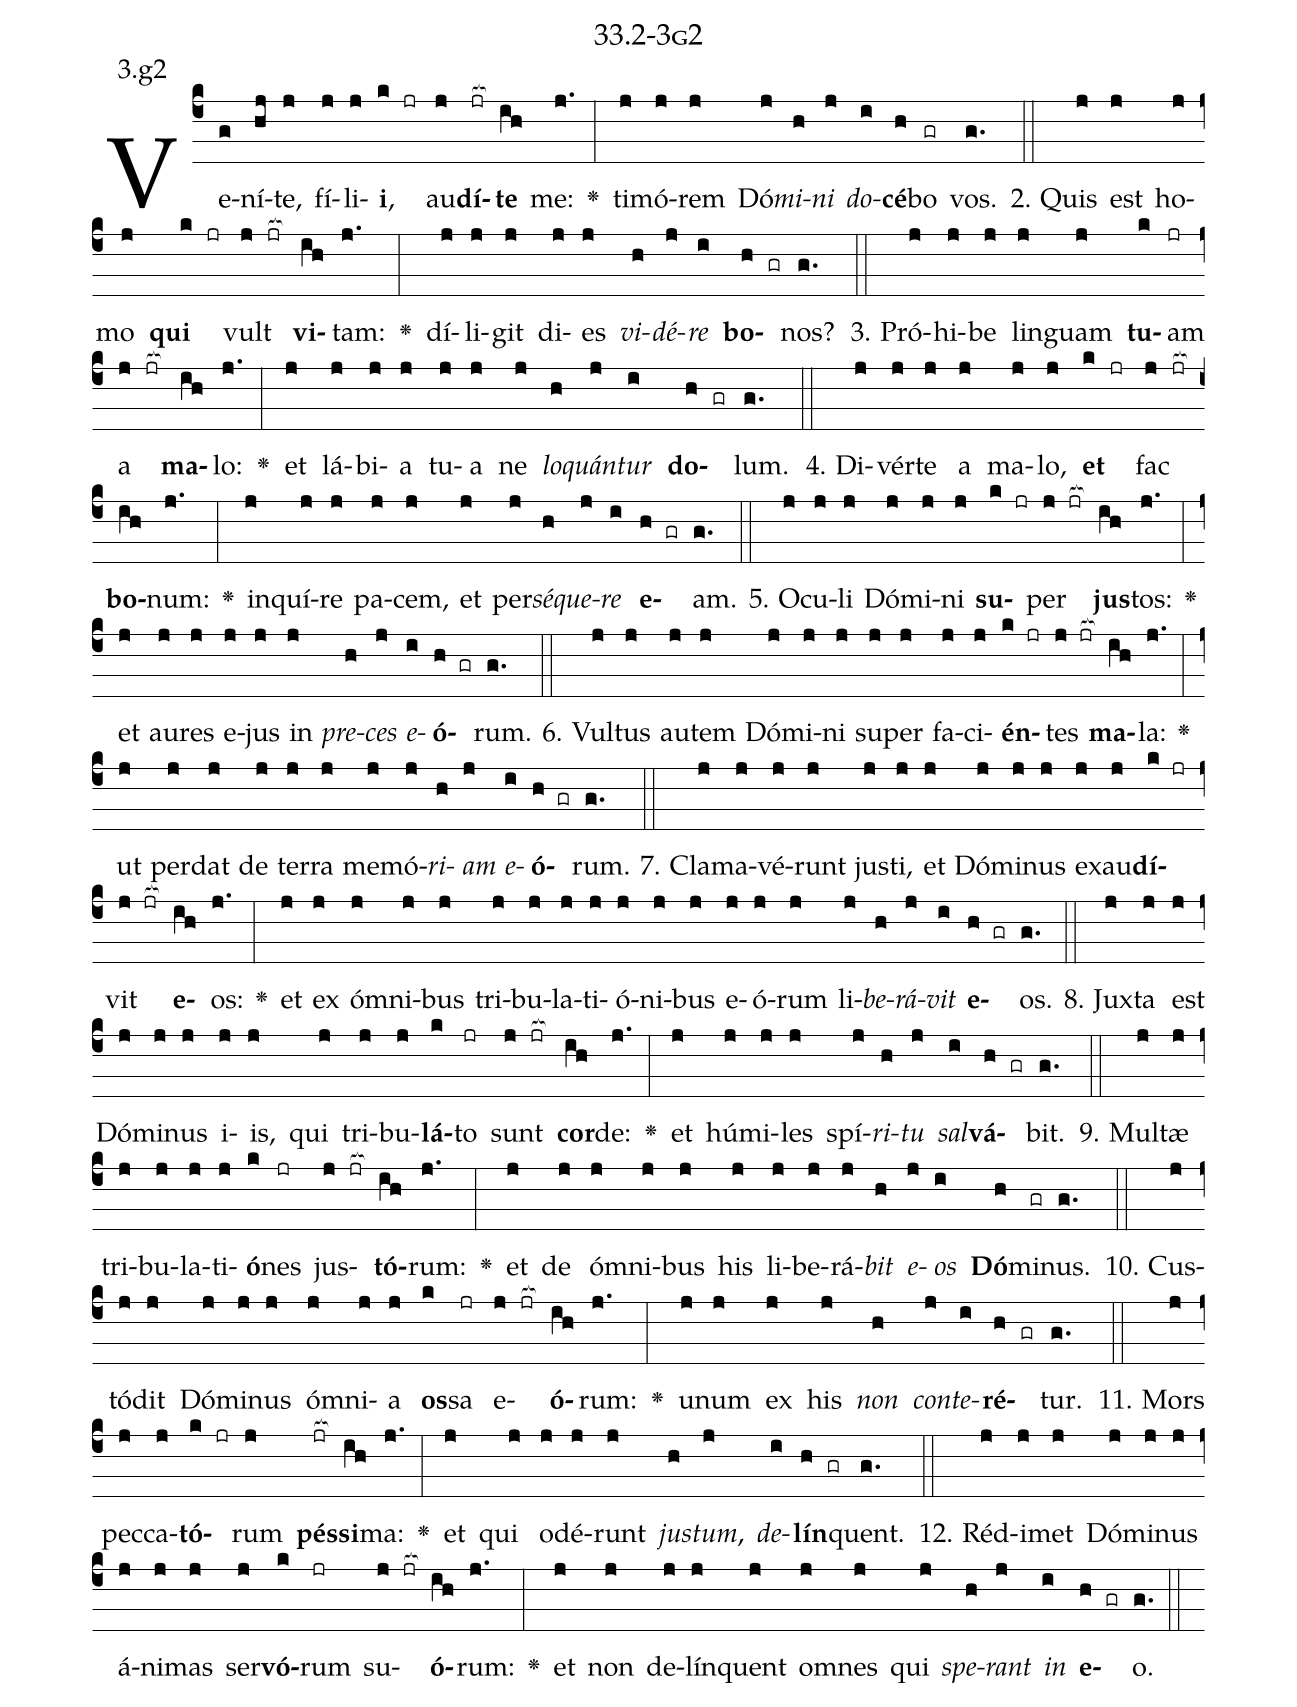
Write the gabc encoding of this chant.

name: 33.2-3g2;
annotation: 3.g2;
%%
(c4)Ve(g)ní(hj)te,(j) fí(j)li(j)<b>i</b>,(k jr) au(j)<b>dí</b>(jr[ocb:1{])<b>te</b>(ih[ocb:0}]) me:(j.) <v>\greheightstar</v>(:) ti(j)mó(j)rem(j) Dó(j)<i>mi</i>(h)<i>ni</i>(j) <i>do</i>(i)<b>cé</b>(h)bo(gr) vos.(g.) (::)
2. Quis(j) est(j) ho(j)mo(j) <b>qui</b>(k jr) vult(j jr[ocb:1{]) <b>vi</b>(ih[ocb:0}])tam:(j.) <v>\greheightstar</v>(:) dí(j)li(j)git(j) di(j)es(j) <i>vi</i>(h)<i>dé</i>(j)<i>re</i>(i) <b>bo</b>(h gr)nos?(g.) (::)
3. Pró(j)hi(j)be(j) lin(j)guam(j) <b>tu</b>(k)am(jr) a(j jr[ocb:1{]) <b>ma</b>(ih[ocb:0}])lo:(j.) <v>\greheightstar</v>(:) et(j) lá(j)bi(j)a(j) tu(j)a(j) ne(j) <i>lo</i>(h)<i>quán</i>(j)<i>tur</i>(i) <b>do</b>(h gr)lum.(g.) (::)
4. Di(j)vér(j)te(j) a(j) ma(j)lo,(j) <b>et</b>(k jr) fac(j jr[ocb:1{]) <b>bo</b>(ih[ocb:0}])num:(j.) <v>\greheightstar</v>(:) in(j)quí(j)re(j) pa(j)cem,(j) et(j) per(j)<i>sé</i>(h)<i>que</i>(j)<i>re</i>(i) <b>e</b>(h gr)am.(g.) (::)
5. O(j)cu(j)li(j) Dó(j)mi(j)ni(j) <b>su</b>(k jr)per(j jr[ocb:1{]) <b>jus</b>(ih[ocb:0}])tos:(j.) <v>\greheightstar</v>(:) et(j) au(j)res(j) e(j)jus(j) in(j) <i>pre</i>(h)<i>ces</i>(j) <i>e</i>(i)<b>ó</b>(h gr)rum.(g.) (::)
6. Vul(j)tus(j) au(j)tem(j) Dó(j)mi(j)ni(j) su(j)per(j) fa(j)ci(j)<b>én</b>(k jr)tes(j jr[ocb:1{]) <b>ma</b>(ih[ocb:0}])la:(j.) <v>\greheightstar</v>(:) ut(j) per(j)dat(j) de(j) ter(j)ra(j) me(j)mó(j)<i>ri</i>(h)<i>am</i>(j) <i>e</i>(i)<b>ó</b>(h gr)rum.(g.) (::)
7. Cla(j)ma(j)vé(j)runt(j) jus(j)ti,(j) et(j) Dó(j)mi(j)nus(j) ex(j)au(j)<b>dí</b>(k jr)vit(j jr[ocb:1{]) <b>e</b>(ih[ocb:0}])os:(j.) <v>\greheightstar</v>(:) et(j) ex(j) óm(j)ni(j)bus(j) tri(j)bu(j)la(j)ti(j)ó(j)ni(j)bus(j) e(j)ó(j)rum(j) li(j)<i>be</i>(h)<i>rá</i>(j)<i>vit</i>(i) <b>e</b>(h gr)os.(g.) (::)
8. Jux(j)ta(j) est(j) Dó(j)mi(j)nus(j) i(j)is,(j) qui(j) tri(j)bu(j)<b>lá</b>(k)to(jr) sunt(j jr[ocb:1{]) <b>cor</b>(ih[ocb:0}])de:(j.) <v>\greheightstar</v>(:) et(j) hú(j)mi(j)les(j) spí(j)<i>ri</i>(h)<i>tu</i>(j) <i>sal</i>(i)<b>vá</b>(h gr)bit.(g.) (::)
9. Mul(j)tæ(j) tri(j)bu(j)la(j)ti(j)<b>ó</b>(k)nes(jr) jus(j jr[ocb:1{])<b>tó</b>(ih[ocb:0}])rum:(j.) <v>\greheightstar</v>(:) et(j) de(j) óm(j)ni(j)bus(j) his(j) li(j)be(j)rá(j)<i>bit</i>(h) <i>e</i>(j)<i>os</i>(i) <b>Dó</b>(h)mi(gr)nus.(g.) (::)
10. Cus(j)tó(j)dit(j) Dó(j)mi(j)nus(j) óm(j)ni(j)a(j) <b>os</b>(k)sa(jr) e(j jr[ocb:1{])<b>ó</b>(ih[ocb:0}])rum:(j.) <v>\greheightstar</v>(:) u(j)num(j) ex(j) his(j) <i>non</i>(h) <i>con</i>(j)<i>te</i>(i)<b>ré</b>(h gr)tur.(g.) (::)
11. Mors(j) pec(j)ca(j)<b>tó</b>(k jr)rum(j) <b>pés</b>(jr[ocb:1{])<b>si</b>(ih[ocb:0}])ma:(j.) <v>\greheightstar</v>(:) et(j) qui(j) o(j)dé(j)runt(j) <i>jus</i>(h)<i>tum</i>,(j) <i>de</i>(i)<b>lín</b>(h gr)quent.(g.) (::)
12. Réd(j)i(j)met(j) Dó(j)mi(j)nus(j) á(j)ni(j)mas(j) ser(j)<b>vó</b>(k)rum(jr) su(j jr[ocb:1{])<b>ó</b>(ih[ocb:0}])rum:(j.) <v>\greheightstar</v>(:) et(j) non(j) de(j)lín(j)quent(j) om(j)nes(j) qui(j) <i>spe</i>(h)<i>rant</i>(j) <i>in</i>(i) <b>e</b>(h gr)o.(g.) (::)
